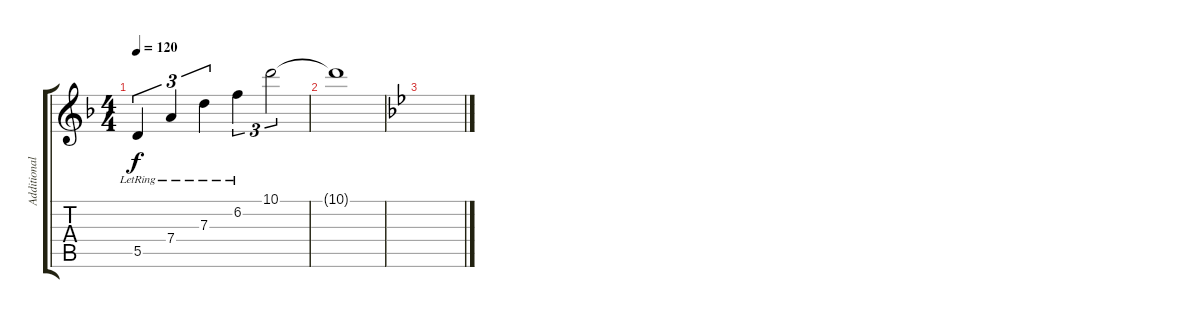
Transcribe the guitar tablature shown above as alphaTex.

\track ("Additional Guitar " "Additional") {instrument acousticguitarnylon}
\staff {score tabs}
\tuning (E4 B3 G3 D3 A2 E2) {hide}
\ts (4 4)
\tempo 120
\clef g2
\ks f
5.5{lr}.4{tu (3 2) dy f} 7.4{lr}.4{tu (3 2)} 7.3{lr}.4{tu (3 2)} 6.2{lr}.4{tu (3 2)} 10.1.2{tu (3 2)} |
10.1{t}.1 |
\ks bb
